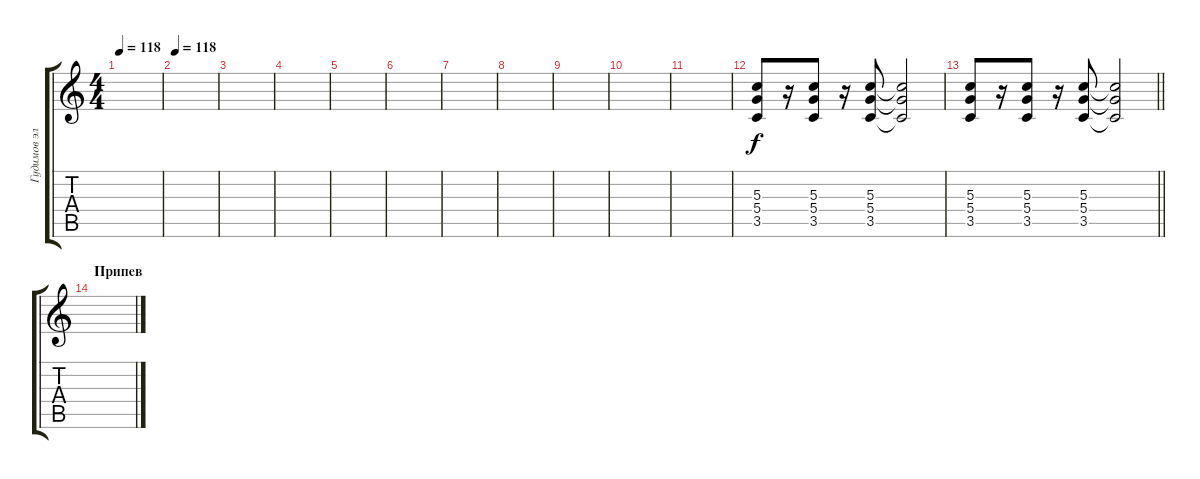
\track ("Гудимов электро" "Гудимов эл") {instrument distortionguitar}
\staff {score tabs}
\tuning (E4 B3 G3 D3 A2 E2) {hide}
\ts (4 4)
\tempo 118
\clef g2
\ks c
|
\tempo 118
|
|
|
|
|
|
|
|
|
|
(5.3 5.4 3.5).8 r.16 (5.3 5.4 3.5).8 r.16 (5.3 5.4 3.5).8 (5.3{t} 5.4{t} 3.5{t}).2 |
\barLineRight lightlight
(5.3 5.4 3.5).8 r.16 (5.3 5.4 3.5).8 r.16 (5.3 5.4 3.5).8 (5.3{t} 5.4{t} 3.5{t}).2 |
\section ("" "Припев")
